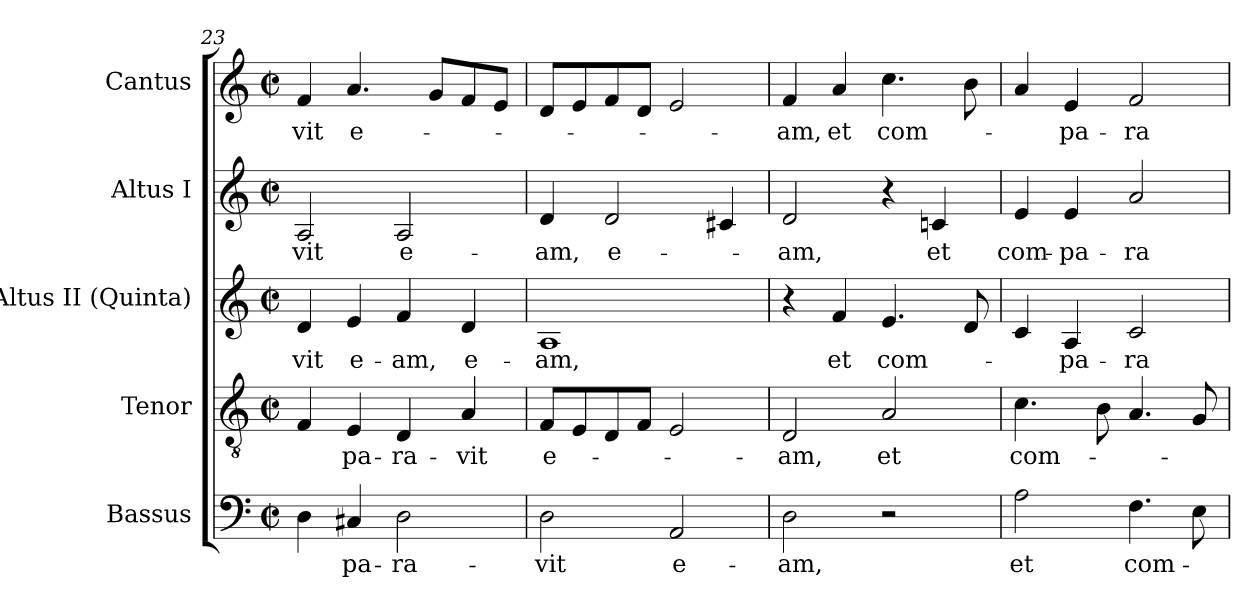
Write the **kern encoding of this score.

**kern	**text	**kern	**text	**kern	**text	**kern	**text	**kern	**text
*part5	*part5	*part4	*part4	*part3	*part3	*part2	*part2	*part1	*part1
*staff5	*staff5	*staff4	*staff4	*staff3	*staff3	*staff2	*staff2	*staff1	*staff1
*I"Bassus	*	*I"Tenor	*	*I"Altus II (Quinta)	*	*I"Altus I	*	*I"Cantus	*
*I'B.	*	*I'T.	*	*I'A.	*	*I'A.	*	*I'S.	*
*clefF4	*	*clefGv2	*	*clefG2	*	*clefG2	*	*clefG2	*
*	*	*ITrd7c12	*	*	*	*	*	*	*
*k[]	*	*k[]	*	*k[]	*	*k[]	*	*k[]	*
*C:	*	*C:	*	*C:	*	*C:	*	*C:	*
*M2/2	*	*M2/2	*	*M2/2	*	*M2/2	*	*M2/2	*
*met(c|)	*	*met(c|)	*	*met(c|)	*	*met(c|)	*	*met(c|)	*
=23	=23	=23	=23	=23	=23	=23	=23	=23	=23
!	!	!	!	!	!LO:LY:b:color=#000000	!	!	!	!
!	!	!	!	!	!	!	!LO:LY:b:color=#000000	!	!
!	!	!	!	!	!	!	!	!	!LO:LY:b:color=#000000
4Di\	.	4FFi/	.	4di/	-vit	2Ai/	-vit	4fi/	-vit
!	!LO:LY:b:color=#000000	!	!	!	!	!	!	!	!
!	!	!	!LO:LY:b:color=#000000	!	!	!	!	!	!
!	!	!	!	!	!LO:LY:b:color=#000000	!	!	!	!
!	!	!	!	!	!	!	!	!	!LO:LY:b:color=#000000
4C#Xi/	-pa-	4EEi/	-pa-	4ei/	e-	.	.	4.ai/	e-
!	!LO:LY:b:color=#000000	!	!	!	!	!	!	!	!
!	!	!	!LO:LY:b:color=#000000	!	!	!	!	!	!
!	!	!	!	!	!LO:LY:b:color=#000000	!	!	!	!
!	!	!	!	!	!	!	!LO:LY:b:color=#000000	!	!
2Di\	-ra-	4DDi/	-ra-	4fi/	-am,	2Ai/	e-	.	.
.	.	.	.	.	.	.	.	8gi/L	.
!	!	!	!LO:LY:b:color=#000000	!	!	!	!	!	!
!	!	!	!	!	!LO:LY:b:color=#000000	!	!	!	!
.	.	4AAi/	-vit	4di/	e-	.	.	8fi/	.
.	.	.	.	.	.	.	.	8ei/J	.
=24	=24	=24	=24	=24	=24	=24	=24	=24	=24
!	!LO:LY:b:color=#000000	!	!	!	!	!	!	!	!
!	!	!	!LO:LY:b:color=#000000	!	!	!	!	!	!
!	!	!	!	!	!LO:LY:b:color=#000000	!	!	!	!
!	!	!	!	!	!	!	!LO:LY:b:color=#000000	!	!
2Di\	-vit	8FFi/L	e-	1Ai	-am,	4di/	-am,	8di/L	.
.	.	8EEi/	.	.	.	.	.	8ei/	.
!	!	!	!	!	!	!	!LO:LY:b:color=#000000	!	!
.	.	8DDi/	.	.	.	2di/	e-	8fi/	.
.	.	8FFi/J	.	.	.	.	.	8di/J	.
!	!LO:LY:b:color=#000000	!	!	!	!	!	!	!	!
2AAi/	e-	2EEi/	.	.	.	.	.	2ei/	.
.	.	.	.	.	.	4c#Xi/	.	.	.
!!LO:LB:g=z
=25	=25	=25	=25	=25	=25	=25	=25	=25	=25
!	!LO:LY:b:color=#000000	!	!	!	!	!	!	!	!
!	!	!	!LO:LY:b:color=#000000	!	!	!	!	!	!
!	!	!	!	!	!	!	!LO:LY:b:color=#000000	!	!
!	!	!	!	!	!	!	!	!	!LO:LY:b:color=#000000
2Di\	-am,	2DDi/	-am,	4r	.	2di/	-am,	4fi/	-am,
!	!	!	!	!	!LO:LY:b:color=#000000	!	!	!	!
!	!	!	!	!	!	!	!	!	!LO:LY:b:color=#000000
.	.	.	.	4fi/	et	.	.	4ai/	et
!	!	!	!LO:LY:b:color=#000000	!	!	!	!	!	!
!	!	!	!	!	!LO:LY:b:color=#000000	!	!	!	!
!	!	!	!	!	!	!	!	!	!LO:LY:b:color=#000000
2r	.	2AAi/	et	4.ei/	com-	4r	.	4.cci\	com-
!	!	!	!	!	!	!	!LO:LY:b:color=#000000	!	!
.	.	.	.	.	.	4cni/	et	.	.
.	.	.	.	8di/	.	.	.	8bi\	.
=26	=26	=26	=26	=26	=26	=26	=26	=26	=26
!	!LO:LY:b:color=#000000	!	!	!	!	!	!	!	!
!	!	!	!LO:LY:b:color=#000000	!	!	!	!	!	!
!	!	!	!	!	!	!	!LO:LY:b:color=#000000	!	!
2Ai\	et	4.Ci\	com-	4ci/	.	4ei/	com-	4ai/	.
!	!	!	!	!	!LO:LY:b:color=#000000	!	!	!	!
!	!	!	!	!	!	!	!LO:LY:b:color=#000000	!	!
!	!	!	!	!	!	!	!	!	!LO:LY:b:color=#000000
.	.	.	.	4Ai/	-pa-	4ei/	-pa-	4ei/	-pa-
.	.	8BBi\	.	.	.	.	.	.	.
!	!LO:LY:b:color=#000000	!	!	!	!	!	!	!	!
!	!	!	!	!	!LO:LY:b:color=#000000	!	!	!	!
!	!	!	!	!	!	!	!LO:LY:b:color=#000000	!	!
!	!	!	!	!	!	!	!	!	!LO:LY:b:color=#000000
4.Fi\	com-	4.AAi/	.	2ci/	-ra-	2ai/	-ra-	2fi/	-ra-
8Ei\	.	8GGi/	.	.	.	.	.	.	.
=	=	=	=	=	=	=	=	=	=
*-	*-	*-	*-	*-	*-	*-	*-	*-	*-
